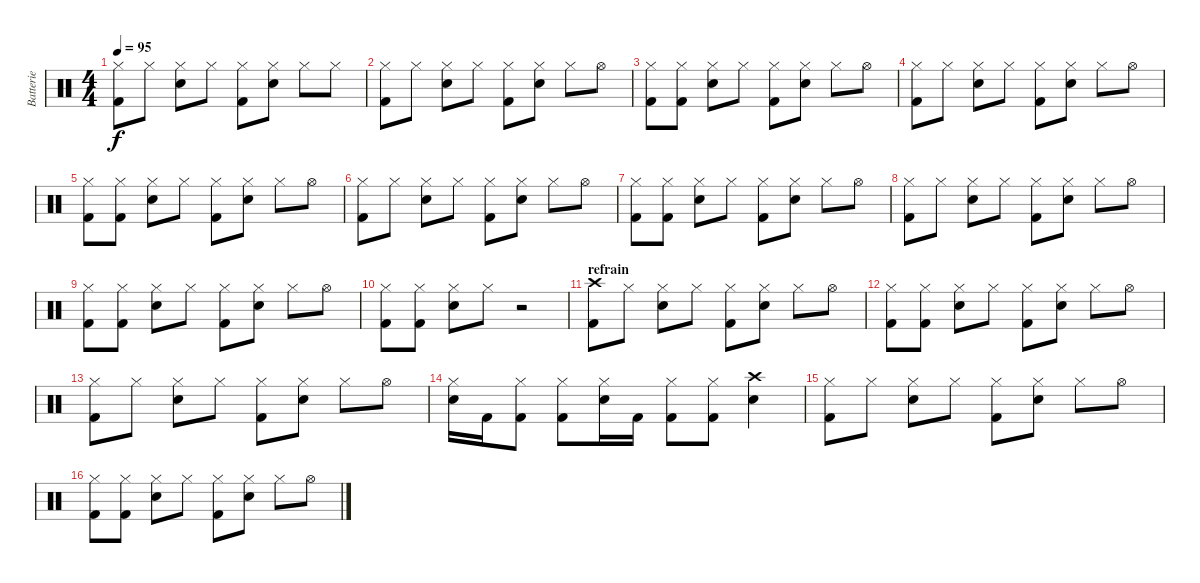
\track ("Batterie" "Batterie") {instrument percussion}
\staff {score}
\articulation defaults
\ts (4 4)
\tempo 95
\clef neutral
\ks c
("Hi-Hat (closed)" "Kick (hit) 2").8{dy f} "Hi-Hat (closed)".8 ("Hi-Hat (closed)" "Electric Snare (hit)").8 "Hi-Hat (closed)".8 ("Hi-Hat (closed)" "Kick (hit) 2").8 ("Hi-Hat (closed)" "Electric Snare (hit)").8 "Hi-Hat (closed)".8 "Hi-Hat (closed)".8 |
("Hi-Hat (closed)" "Kick (hit) 2").8 "Hi-Hat (closed)".8 ("Hi-Hat (closed)" "Electric Snare (hit)").8 "Hi-Hat (closed)".8 ("Hi-Hat (closed)" "Kick (hit) 2").8 ("Hi-Hat (closed)" "Electric Snare (hit)").8 "Hi-Hat (closed)".8 "Hi-Hat (open)".8 |
("Hi-Hat (closed)" "Kick (hit) 2").8 ("Hi-Hat (closed)" "Kick (hit) 2").8 ("Hi-Hat (closed)" "Electric Snare (hit)").8 "Hi-Hat (closed)".8 ("Hi-Hat (closed)" "Kick (hit) 2").8 ("Hi-Hat (closed)" "Electric Snare (hit)").8 "Hi-Hat (closed)".8 "Hi-Hat (open)".8 |
("Hi-Hat (closed)" "Kick (hit) 2").8 "Hi-Hat (closed)".8 ("Hi-Hat (closed)" "Electric Snare (hit)").8 "Hi-Hat (closed)".8 ("Hi-Hat (closed)" "Kick (hit) 2").8 ("Hi-Hat (closed)" "Electric Snare (hit)").8 "Hi-Hat (closed)".8 "Hi-Hat (open)".8 |
("Hi-Hat (closed)" "Kick (hit) 2").8 ("Hi-Hat (closed)" "Kick (hit) 2").8 ("Hi-Hat (closed)" "Electric Snare (hit)").8 "Hi-Hat (closed)".8 ("Hi-Hat (closed)" "Kick (hit) 2").8 ("Hi-Hat (closed)" "Electric Snare (hit)").8 "Hi-Hat (closed)".8 "Hi-Hat (open)".8 |
("Hi-Hat (closed)" "Kick (hit) 2").8 "Hi-Hat (closed)".8 ("Hi-Hat (closed)" "Electric Snare (hit)").8 "Hi-Hat (closed)".8 ("Hi-Hat (closed)" "Kick (hit) 2").8 ("Hi-Hat (closed)" "Electric Snare (hit)").8 "Hi-Hat (closed)".8 "Hi-Hat (open)".8 |
("Hi-Hat (closed)" "Kick (hit) 2").8 ("Hi-Hat (closed)" "Kick (hit) 2").8 ("Hi-Hat (closed)" "Electric Snare (hit)").8 "Hi-Hat (closed)".8 ("Hi-Hat (closed)" "Kick (hit) 2").8 ("Hi-Hat (closed)" "Electric Snare (hit)").8 "Hi-Hat (closed)".8 "Hi-Hat (open)".8 |
("Hi-Hat (closed)" "Kick (hit) 2").8 "Hi-Hat (closed)".8 ("Hi-Hat (closed)" "Electric Snare (hit)").8 "Hi-Hat (closed)".8 ("Hi-Hat (closed)" "Kick (hit) 2").8 ("Hi-Hat (closed)" "Electric Snare (hit)").8 "Hi-Hat (closed)".8 "Hi-Hat (open)".8 |
("Hi-Hat (closed)" "Kick (hit) 2").8 ("Hi-Hat (closed)" "Kick (hit) 2").8 ("Hi-Hat (closed)" "Electric Snare (hit)").8 "Hi-Hat (closed)".8 ("Hi-Hat (closed)" "Kick (hit) 2").8 ("Hi-Hat (closed)" "Electric Snare (hit)").8 "Hi-Hat (closed)".8 "Hi-Hat (open)".8 |
("Hi-Hat (closed)" "Kick (hit) 2").8 ("Hi-Hat (closed)" "Kick (hit) 2").8 ("Hi-Hat (closed)" "Electric Snare (hit)").8 "Hi-Hat (closed)".8 r.2 |
\section ("" "refrain")
("Kick (hit) 2" "Crash high (hit)").8 "Hi-Hat (closed)".8 ("Hi-Hat (closed)" "Electric Snare (hit)").8 "Hi-Hat (closed)".8 ("Hi-Hat (closed)" "Kick (hit) 2").8 ("Hi-Hat (closed)" "Electric Snare (hit)").8 "Hi-Hat (closed)".8 "Hi-Hat (open)".8 |
("Hi-Hat (closed)" "Kick (hit) 2").8 ("Hi-Hat (closed)" "Kick (hit) 2").8 ("Hi-Hat (closed)" "Electric Snare (hit)").8 "Hi-Hat (closed)".8 ("Hi-Hat (closed)" "Kick (hit) 2").8 ("Hi-Hat (closed)" "Electric Snare (hit)").8 "Hi-Hat (closed)".8 "Hi-Hat (open)".8 |
("Hi-Hat (closed)" "Kick (hit) 2").8 "Hi-Hat (closed)".8 ("Hi-Hat (closed)" "Electric Snare (hit)").8 "Hi-Hat (closed)".8 ("Hi-Hat (closed)" "Kick (hit) 2").8 ("Hi-Hat (closed)" "Electric Snare (hit)").8 "Hi-Hat (closed)".8 "Hi-Hat (open)".8 |
("Hi-Hat (closed)" "Electric Snare (hit)").16 "Kick (hit) 2".16 ("Hi-Hat (closed)" "Kick (hit) 2").8 ("Hi-Hat (closed)" "Kick (hit) 2").8 ("Hi-Hat (closed)" "Electric Snare (hit)").16 "Kick (hit) 2".16 ("Hi-Hat (closed)" "Kick (hit) 2").8 ("Hi-Hat (closed)" "Kick (hit) 2").8 ("Electric Snare (hit)" "Crash high (hit)").4 |
("Hi-Hat (closed)" "Kick (hit) 2").8 "Hi-Hat (closed)".8 ("Hi-Hat (closed)" "Electric Snare (hit)").8 "Hi-Hat (closed)".8 ("Hi-Hat (closed)" "Kick (hit) 2").8 ("Hi-Hat (closed)" "Electric Snare (hit)").8 "Hi-Hat (closed)".8 "Hi-Hat (open)".8 |
("Hi-Hat (closed)" "Kick (hit) 2").8 ("Hi-Hat (closed)" "Kick (hit) 2").8 ("Hi-Hat (closed)" "Electric Snare (hit)").8 "Hi-Hat (closed)".8 ("Hi-Hat (closed)" "Kick (hit) 2").8 ("Hi-Hat (closed)" "Electric Snare (hit)").8 "Hi-Hat (closed)".8 "Hi-Hat (open)".8
